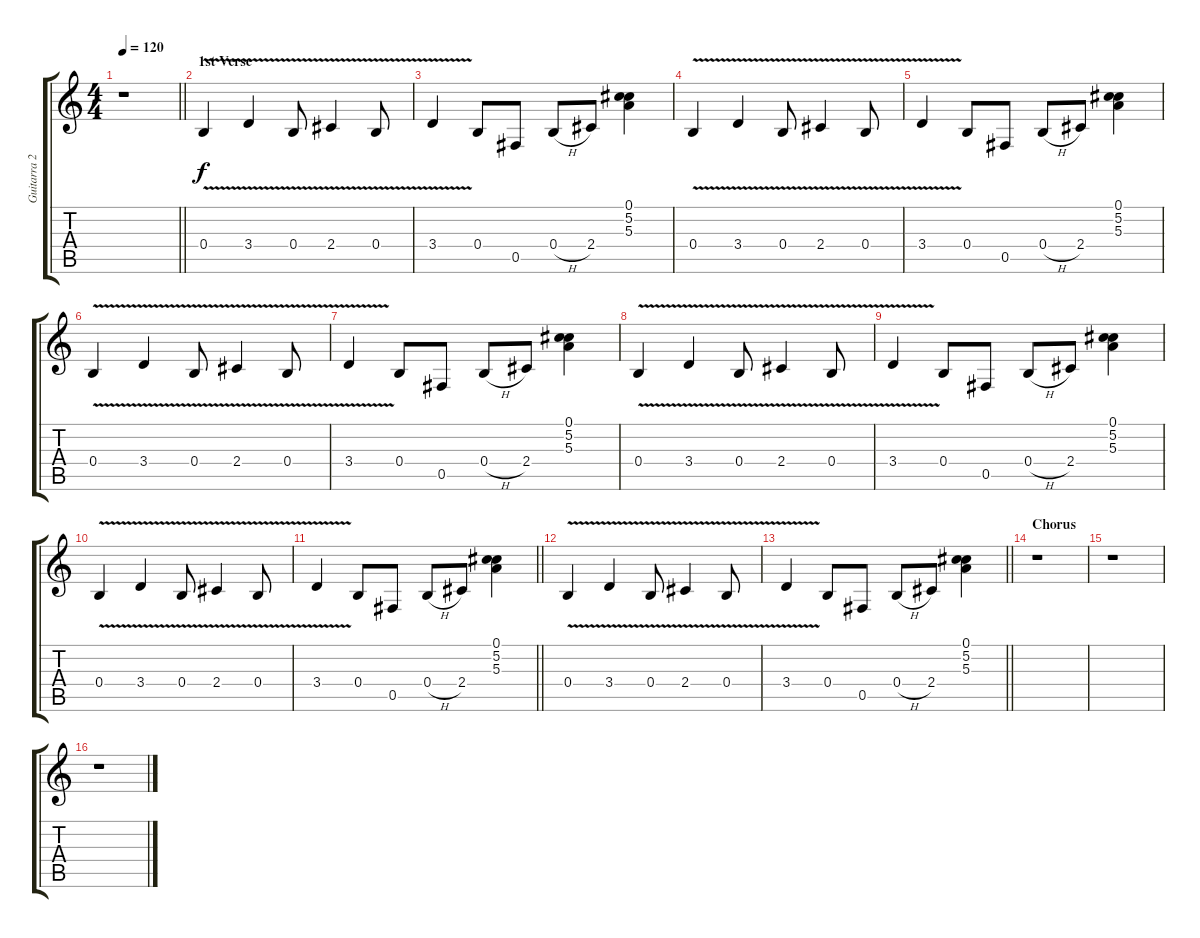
\track ("Guitarra 2" "Guitarra 2") {instrument overdrivenguitar}
\staff {score tabs}
\tuning (Db4 Ab3 E3 B2 Gb2 Db2) {hide}
\ts (4 4)
\tempo 120
\clef g2
\barLineRight lightlight
\ks c
r.1{dy f} |
\section ("" "1st Verse")
0.4{v}.4 3.4{v}.4 0.4{v}.8 2.4{v}.4 0.4{v}.8 |
3.4{v}.4 0.4.8 0.5.8 0.4{h}.8 2.4.8 (0.1 5.2 5.3).4 |
0.4{v}.4 3.4{v}.4 0.4{v}.8 2.4{v}.4 0.4{v}.8 |
3.4{v}.4 0.4.8 0.5.8 0.4{h}.8 2.4.8 (0.1 5.2 5.3).4 |
0.4{v}.4 3.4{v}.4 0.4{v}.8 2.4{v}.4 0.4{v}.8 |
3.4{v}.4 0.4.8 0.5.8 0.4{h}.8 2.4.8 (0.1 5.2 5.3).4 |
0.4{v}.4 3.4{v}.4 0.4{v}.8 2.4{v}.4 0.4{v}.8 |
3.4{v}.4 0.4.8 0.5.8 0.4{h}.8 2.4.8 (0.1 5.2 5.3).4 |
0.4{v}.4 3.4{v}.4 0.4{v}.8 2.4{v}.4 0.4{v}.8 |
\barLineRight lightlight
3.4{v}.4 0.4.8 0.5.8 0.4{h}.8 2.4.8 (0.1 5.2 5.3).4 |
0.4{v}.4 3.4{v}.4 0.4{v}.8 2.4{v}.4 0.4{v}.8 |
\barLineRight lightlight
3.4{v}.4 0.4.8 0.5.8 0.4{h}.8 2.4.8 (0.1 5.2 5.3).4 |
\section ("" "Chorus")
r.1 |
r.1 |
r.1
